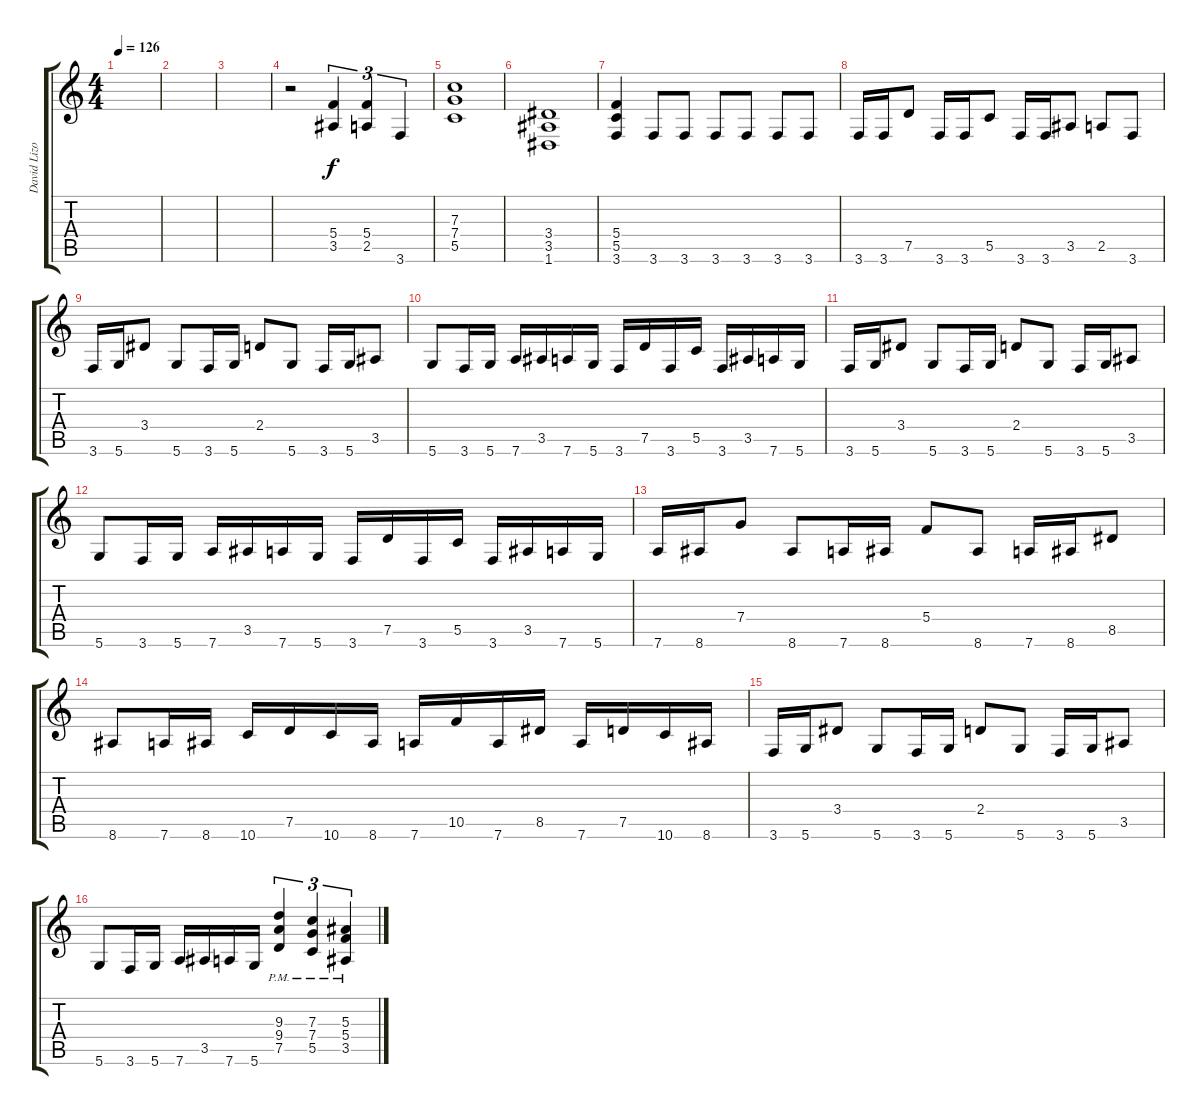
\track ("David Lizotte" "David Lizo") {instrument overdrivenguitar}
\staff {score tabs}
\tuning (D4 A3 F3 C3 G2 D2) {hide}
\ts (4 4)
\tempo 126
\clef g2
\ks c
|
|
|
r.2 (5.4 3.5).4{tu (3 2)} (5.4 2.5).4{tu (3 2)} 3.6.4{tu (3 2)} |
(7.3 7.4 5.5).1 |
(3.4 3.5 1.6).1 |
(5.4 5.5 3.6).4 3.6.8 3.6.8 3.6.8 3.6.8 3.6.8 3.6.8 |
3.6.16 3.6.16 7.5.8 3.6.16 3.6.16 5.5.8 3.6.16 3.6.16 3.5.8 2.5.8 3.6.8 |
3.6.16 5.6.16 3.4.8 5.6.8 3.6.16 5.6.16 2.4.8 5.6.8 3.6.16 5.6.16 3.5.8 |
5.6.8 3.6.16 5.6.16 7.6.16 3.5.16 7.6.16 5.6.16 3.6.16 7.5.16 3.6.16 5.5.16 3.6.16 3.5.16 7.6.16 5.6.16 |
3.6.16 5.6.16 3.4.8 5.6.8 3.6.16 5.6.16 2.4.8 5.6.8 3.6.16 5.6.16 3.5.8 |
5.6.8 3.6.16 5.6.16 7.6.16 3.5.16 7.6.16 5.6.16 3.6.16 7.5.16 3.6.16 5.5.16 3.6.16 3.5.16 7.6.16 5.6.16 |
7.6.16 8.6.16 7.4.8 8.6.8 7.6.16 8.6.16 5.4.8 8.6.8 7.6.16 8.6.16 8.5.8 |
8.6.8 7.6.16 8.6.16 10.6.16 7.5.16 10.6.16 8.6.16 7.6.16 10.5.16 7.6.16 8.5.16 7.6.16 7.5.16 10.6.16 8.6.16 |
3.6.16 5.6.16 3.4.8 5.6.8 3.6.16 5.6.16 2.4.8 5.6.8 3.6.16 5.6.16 3.5.8 |
5.6.8 3.6.16 5.6.16 7.6.16 3.5.16 7.6.16 5.6.16 (9.3{pm} 9.4 7.5).4{tu (3 2)} (7.3{pm} 7.4 5.5).4{tu (3 2)} (5.3{pm} 5.4 3.5).4{tu (3 2)}
